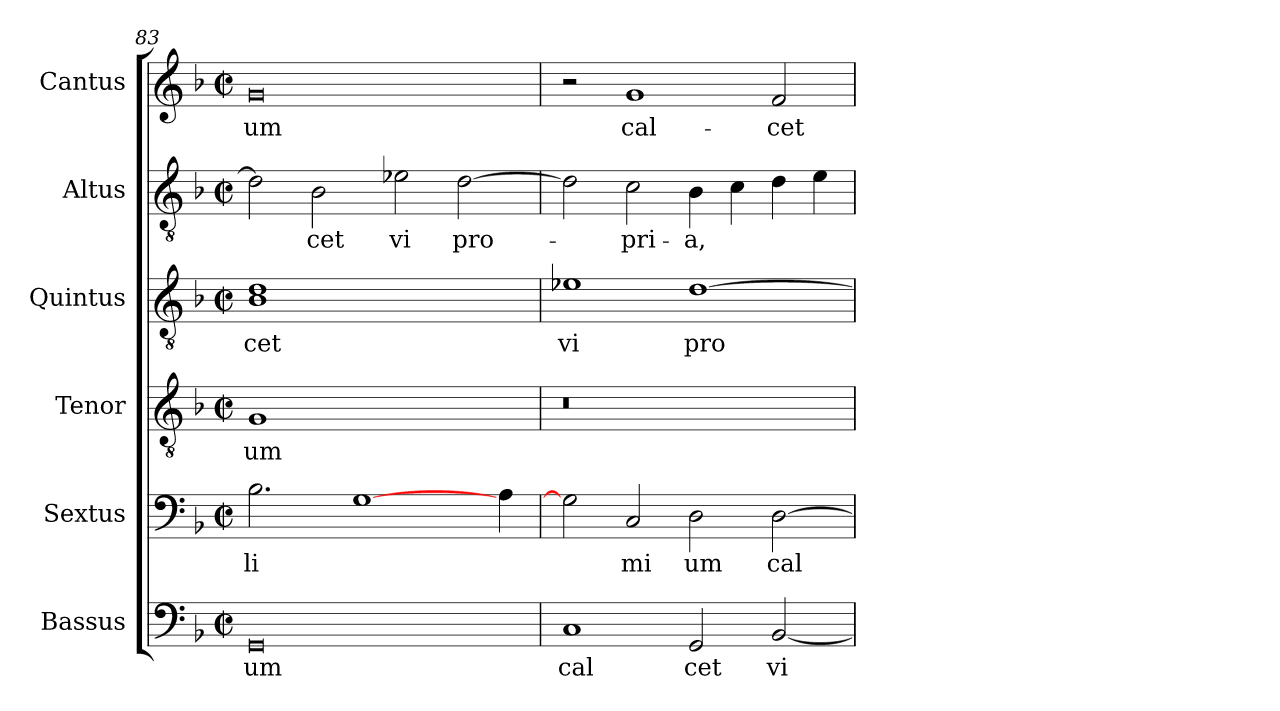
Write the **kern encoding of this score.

**kern	**text	**kern	**text	**kern	**text	**kern	**text	**kern	**text	**kern	**text
*part6	*part6	*part5	*part5	*part4	*part4	*part3	*part3	*part2	*part2	*part1	*part1
*staff6	*staff6	*staff5	*staff5	*staff4	*staff4	*staff3	*staff3	*staff2	*staff2	*staff1	*staff1
*I"Bassus	*	*I"Sextus	*	*I"Tenor	*	*I"Quintus	*	*I"Altus	*	*I"Cantus	*
*clefF4	*	*clefF4	*	*clefGv2	*	*clefGv2	*	*clefGv2	*	*clefG2	*
*k[b-]	*	*k[b-]	*	*k[b-]	*	*k[b-]	*	*k[b-]	*	*k[b-]	*
*F:	*	*F:	*	*F:	*	*F:	*	*F:	*	*F:	*
*M2/2	*	*M2/2	*	*M2/2	*	*M2/2	*	*M2/2	*	*M2/2	*
*met(c|)	*	*met(c|)	*	*met(c|)	*	*met(c|)	*	*met(c|)	*	*met(c|)	*
=83	=83	=83	=83	=83	=83	=83	=83	=83	=83	=83	=83
!LO:N:vis=0	!LO:LY:b:cj	!	!LO:LY:b:cj	!	!LO:LY:b:cj	!	!LO:LY:b:cj	!	!	!LO:N:vis=0	!LO:LY:b:cj
1GG	um	2.B-\	li	1G	um	1d 1B-	-cet	2d\]	.	1g	-um
!	!	!	!	!	!	!	!	!	!LO:LY:b:cj	!	!
.	.	.	.	.	.	.	.	2B-\	-cet	.	.
.	.	[>1G	.	.	.	.	.	.	.	.	.
!	!	!	!	!	!	!	!	!	!LO:LY:b:cj	!	!
1ryy	.	.	.	1ryy	.	1ryy	.	2e-\	vi	1ryy	.
!	!	!	!	!	!	!	!	!	!LO:LY:b	!	!
.	.	.	.	.	.	.	.	[>2d\	pro-	.	.
.	.	4A\	.	.	.	.	.	.	.	.	.
=84	=84	=84	=84	=84	=84	=84	=84	=84	=84	=84	=84
!	!LO:LY:b:cj	!	!	!	!	!	!LO:LY:b:cj	!	!	!	!
1C	cal	2G\]	.	0r	.	1e-	vi	2d\]	.	2r	.
!	!	!	!LO:LY:b:cj	!	!	!	!	!	!LO:LY:b:cj	!	!LO:LY:b:cj
.	.	2C/	mi	.	.	.	.	2c\	-pri-	1g	cal-
!	!LO:LY:b:cj	!	!LO:LY:b:cj	!	!	!	!LO:LY:b:cj	!	!LO:LY:b:cj	!	!
2GG/	cet	2D\	um	.	.	[>1d	pro-	4B-\	-a,	.	.
.	.	.	.	.	.	.	.	4c\	.	.	.
!	!LO:LY:b:cj	!	!LO:LY:b	!	!	!	!	!	!	!	!LO:LY:b:cj
[<2BB-/	vi	[>2D\	cal	.	.	.	.	4d\	.	2f/	-cet
.	.	.	.	.	.	.	.	4e\	.	.	.
=	=	=	=	=	=	=	=	=	=	=	=
*-	*-	*-	*-	*-	*-	*-	*-	*-	*-	*-	*-
